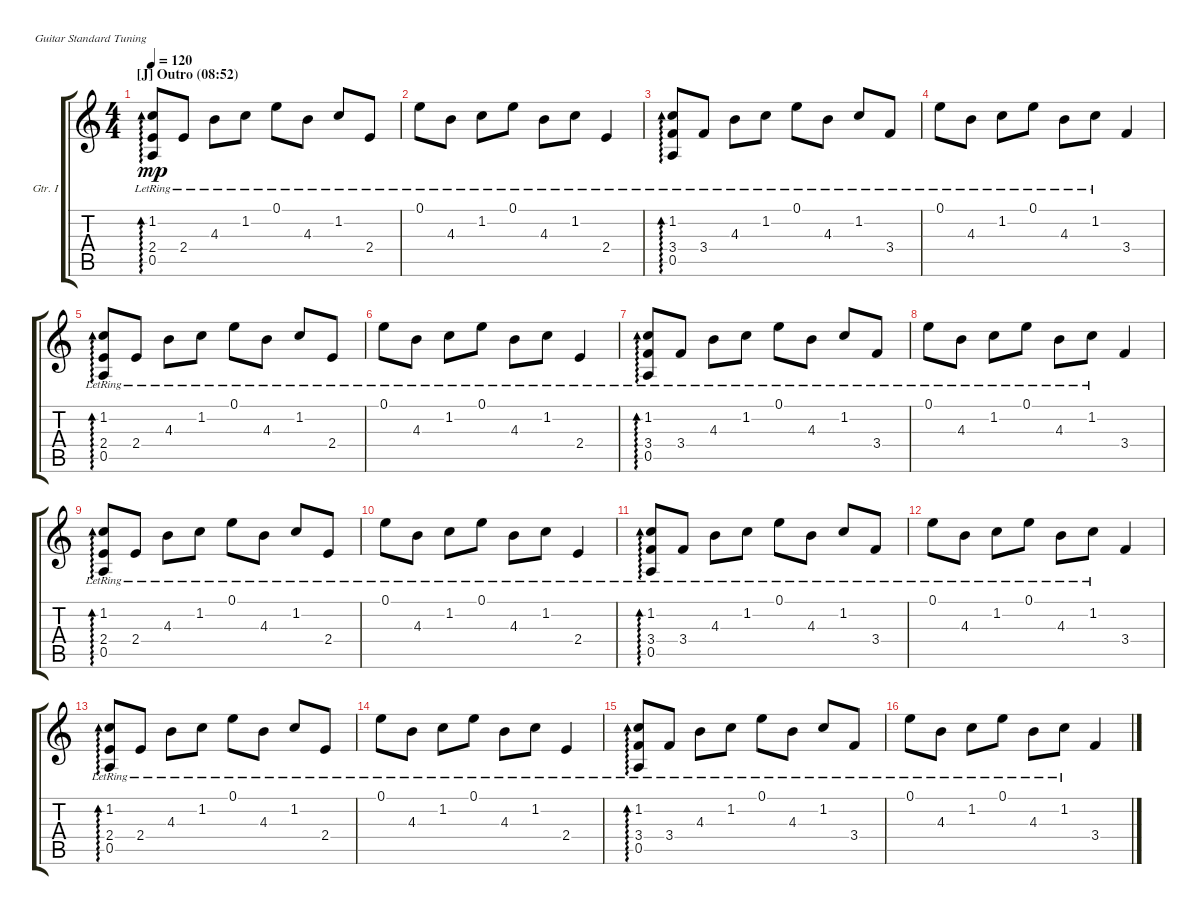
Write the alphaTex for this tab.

\defaultSystemsLayout 4
\bracketExtendMode groupsimilarinstruments
\firstSystemTrackNameOrientation horizontal
\otherSystemsTrackNameOrientation horizontal
\track ("Nylon Guitar" "Gtr. I") {multiBarRest instrument acousticguitarsteel}
\staff {score tabs}
\tuning (E4 B3 G3 D3 A2 E2)
\ts (4 4)
\section ("J" "Outro (08:52)")
\tempo 120
\clef g2
\ks c
(1.2{lr} 0.5{lr} 2.4{lr}).8{ad 0 dy mp} 2.4{lr}.8 4.3{lr}.8 1.2{lr}.8 0.1{lr}.8 4.3{lr}.8 1.2{lr}.8 2.4{lr}.8 |
0.1{lr}.8 4.3{lr}.8 1.2{lr}.8 0.1{lr}.8 4.3{lr}.8 1.2{lr}.8 2.4{lr}.4 |
(0.5{lr} 3.4{lr} 1.2{lr}).8{ad 0} 3.4{lr}.8 4.3{lr}.8 1.2{lr}.8 0.1{lr}.8 4.3{lr}.8 1.2{lr}.8 3.4{lr}.8 |
0.1{lr}.8 4.3{lr}.8 1.2{lr}.8 0.1{lr}.8 4.3{lr}.8 1.2{lr}.8 3.4.4 |
(1.2{lr} 0.5{lr} 2.4{lr}).8{ad 0} 2.4{lr}.8 4.3{lr}.8 1.2{lr}.8 0.1{lr}.8 4.3{lr}.8 1.2{lr}.8 2.4{lr}.8 |
0.1{lr}.8 4.3{lr}.8 1.2{lr}.8 0.1{lr}.8 4.3{lr}.8 1.2{lr}.8 2.4{lr}.4 |
(0.5{lr} 3.4{lr} 1.2{lr}).8{ad 0} 3.4{lr}.8 4.3{lr}.8 1.2{lr}.8 0.1{lr}.8 4.3{lr}.8 1.2{lr}.8 3.4{lr}.8 |
0.1{lr}.8 4.3{lr}.8 1.2{lr}.8 0.1{lr}.8 4.3{lr}.8 1.2{lr}.8 3.4.4 |
(1.2{lr} 0.5{lr} 2.4{lr}).8{ad 0} 2.4{lr}.8 4.3{lr}.8 1.2{lr}.8 0.1{lr}.8 4.3{lr}.8 1.2{lr}.8 2.4{lr}.8 |
0.1{lr}.8 4.3{lr}.8 1.2{lr}.8 0.1{lr}.8 4.3{lr}.8 1.2{lr}.8 2.4{lr}.4 |
(0.5{lr} 3.4{lr} 1.2{lr}).8{ad 0} 3.4{lr}.8 4.3{lr}.8 1.2{lr}.8 0.1{lr}.8 4.3{lr}.8 1.2{lr}.8 3.4{lr}.8 |
0.1{lr}.8 4.3{lr}.8 1.2{lr}.8 0.1{lr}.8 4.3{lr}.8 1.2{lr}.8 3.4.4 |
(1.2{lr} 0.5{lr} 2.4{lr}).8{ad 0} 2.4{lr}.8 4.3{lr}.8 1.2{lr}.8 0.1{lr}.8 4.3{lr}.8 1.2{lr}.8 2.4{lr}.8 |
0.1{lr}.8 4.3{lr}.8 1.2{lr}.8 0.1{lr}.8 4.3{lr}.8 1.2{lr}.8 2.4{lr}.4 |
(0.5{lr} 3.4{lr} 1.2{lr}).8{ad 0} 3.4{lr}.8 4.3{lr}.8 1.2{lr}.8 0.1{lr}.8 4.3{lr}.8 1.2{lr}.8 3.4{lr}.8 |
0.1{lr}.8 4.3{lr}.8 1.2{lr}.8 0.1{lr}.8 4.3{lr}.8 1.2{lr}.8 3.4.4
